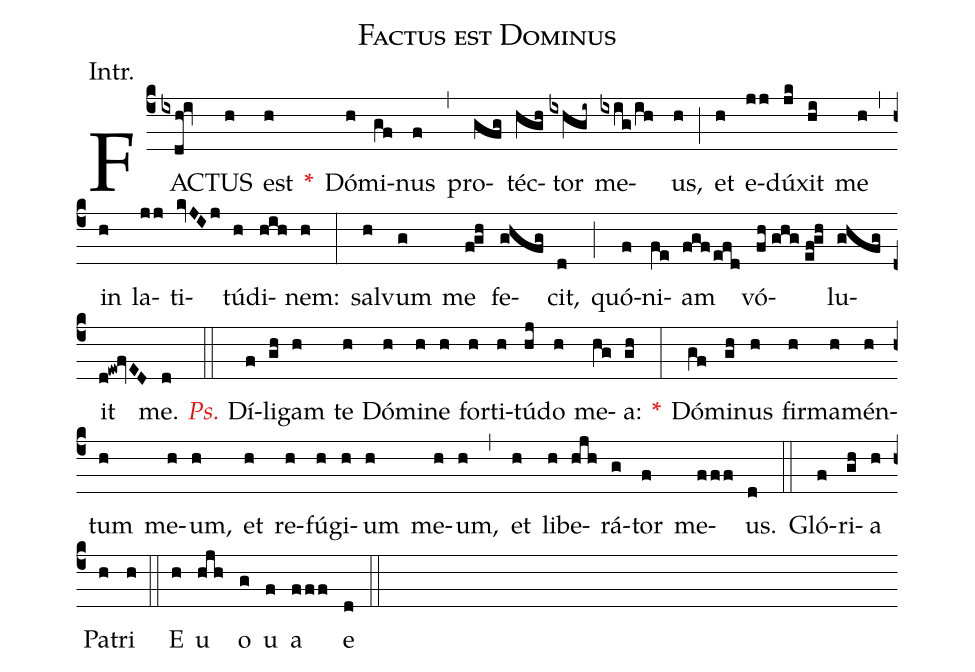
name:Factus est Dominus;
annotation:Intr.;
mode:I.;
office-part:Introit;
%%
(c4) FAC(ixdh!iv)TUS(h) est(h) <v>\red{*}</v>() Dó(h)mi(gf)nus(f) (,) pro(gfg)téc(hgh)tor(ixhgi~) me(ixig/ih//)us,(h) (;) et(h) e(jj)dú(jk)xit(hi) me(h) (,) in(h) la(jj)ti(kvJIj)tú(h)di(hih)nem:(h) (:) sal(h)vum(g) me(f!gh) fe(ghfg)cit,(d) (;) quó(f)ni(fe)am(fgf/efd) vó(fh//ghg//ef!gh)lu(ghfg)it(d!ew!fvED) me.(d) (::) <v>\redit{Ps.}</v> Dí(f)li(gh)gam(h) te(h) Dó(h)mi(h)ne(h) for(h)ti(h)tú(hj)do(h) me(hg)a:(gh) <v>\red{*}</v>(:) Dó(gf)mi(gh)nus(h) fir(h)ma(h)mén(h)tum(h) me(h)um,(h) et(h) re(h)fú(h)gi(h)um(h) me(h)um,(h) (,) et(h) li(h)be(hjh)rá(g)tor(f) me(fff)us.(d) (::) Gló(f)ri(gh)a(h) Pa(h)tri(h) (::) E(h) u(hjh) o(g) u(f) a(fff) e(d) (::)
